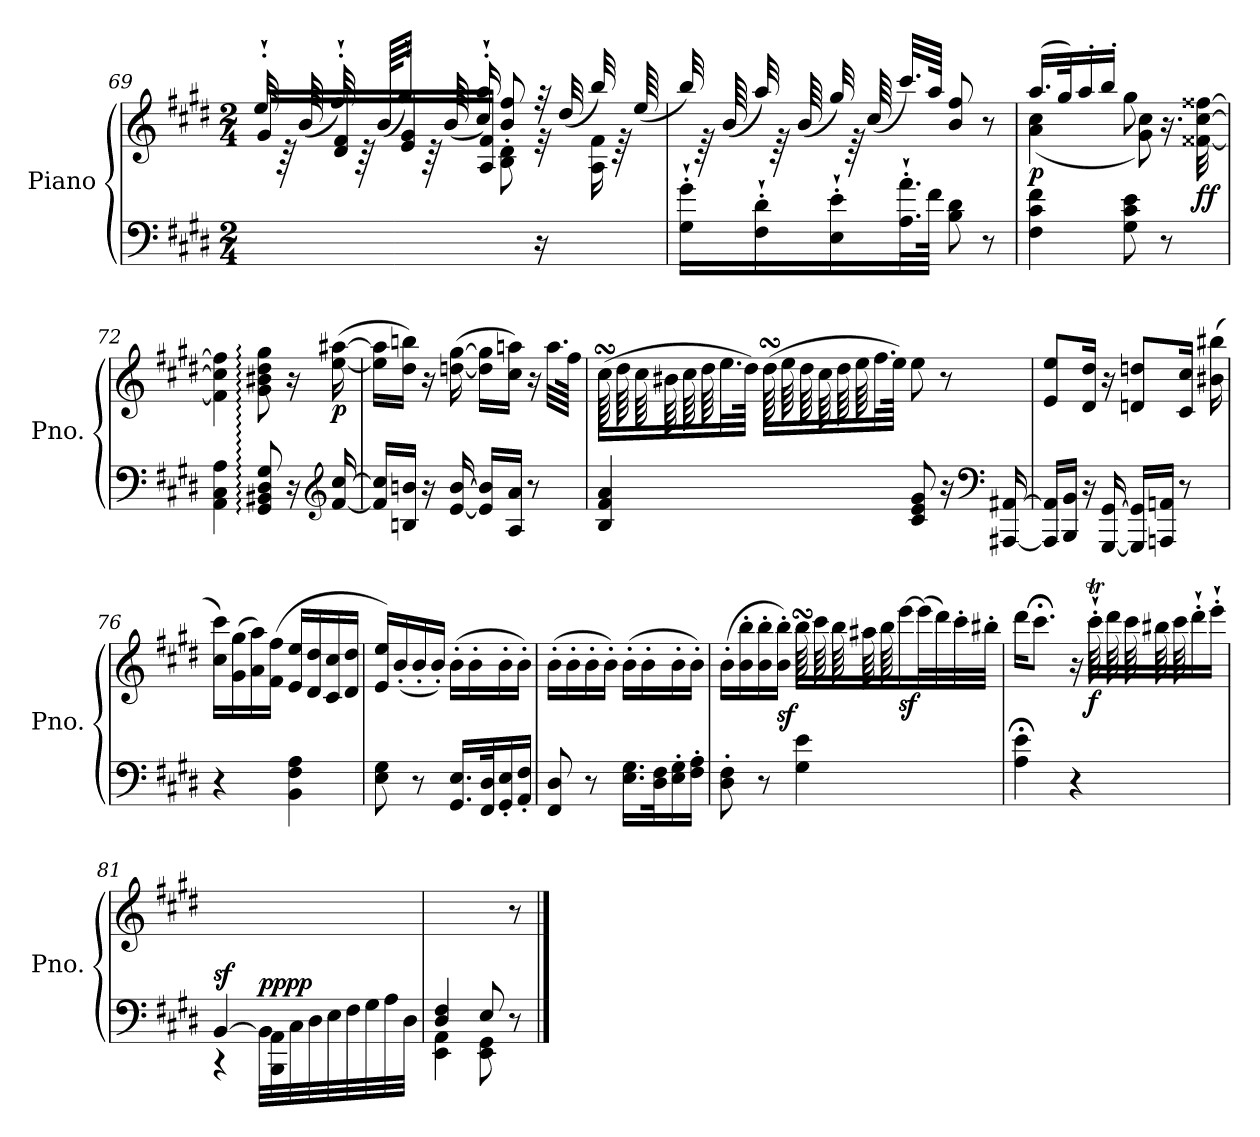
**kern	**kern	**dynam
*part1	*part1	*part1
*staff2	*staff1	*staff1/2
*I"Piano	*	*
*I'Pno.	*	*
!!LO:PB:g=z
*clefF4	*clefG2	*
*k[f#c#g#d#]	*k[f#c#g#d#]	*
*M2/4	*M2/4	*
=69	=69	=69
*	*^	*
*	*	*^	*
4.ryy	32ryy	32ee/	16g#'`/LL	.
.	64rc	64ryy	.	.
.	64ryy	(64b/	.	.
.	32ryy	32ff#/)	16d#/'` 16f#/'`	.
.	64rc	64ryy	.	.
.	64ryy	(64b/KLLL	.	.
.	32ryy	32gg#/JJJ)	16e/'` 16g#/'`	.
.	64rc	64ryy	.	.
.	64ryy	(64b/	.	.
.	16ryy	16cc#/ 16aa/)	16A/'` 16f#/'`JJ	.
.	8ryy	8b/ 8ff#/	8B\'` 8d#\'`	.
16r	32r	32r	16ryy	.
.	64ryy	(32dd#/	.	.
.	32.ryy	.	.	.
16ryy	.	32bb/)	16A\ 16f#\	.
.	64re	64ryy	.	.
.	64ryy	(64ee/	.	.
*	*	*v	*v	*
!!LO:LB:g=z
=70	=70	=70	=70
16G#\'` 16g#\'`LL	32ryy	32bb/)	.
.	64re	64ryy	.
.	64ryy	(64b/	.
16F#\'` 16d#\'`	32ryy	32aa/)	.
.	64re	64ryy	.
.	64ryy	(64b/	.
16E\'` 16e\'`	32ryy	32gg#/)	.
.	64re	64ryy	.
.	64ryy	(64cc#/	.
32.A\'` 32.a\'`L	16ryy	32.ccc#/LLL)	.
64f#\JJJk	.	64aa/JJJk	.
8B\ 8d#\	4ryy	8b/ 8ff#/	.
8r	.	8r	.
=71	=71	=71	=71
!	!	!	!LO:DY:b
4F#\ 4c#\ 4f#\	(16.aa/LL	(4a\ 4cc#\	p
.	32gg#/K)	.	.
.	16aa'/	.	.
.	16bb'/JJ	.	.
8G#\ 8c#\ 8e\	8gg#\	8g#\ 8cc#\)	.
8r	16.r	8ryy	.
!	!	!	!LO:DY:b
.	[32f##X\ [32cc#\ [32ff##X\	.	ff
*	*v	*v	*
=72	=72	=72
4AA\ 4C#\ 4A\	4f##\] 4cc#\] 4ff##\]	.
8GG#/:: 8BB#X/:: 8D#/:: 8G#/::	8g#\:: 8b#X\:: 8dd#\:: 8gg#\::	.
16r	16r	.
*clefG2	*	*
!	!	!LO:DY:b
[16f#/ [16cc#/	([16ee\ [16aa#X\	p
!!LO:LB:g=z
=73	=73	=73
16f#/] 16cc#/]LL	16ee\] 16aa#\]LL	.
16Bn/ 16bn/JJ	16dd#\ 16bbn\JJ)	.
16r	16r	.
[16e/ [16b/	([16ddn\ [16gg#\	.
16e/] 16b/]LL	16dd\] 16gg#\]LL	.
16A/ 16a/JJ	16cc#\ 16aan\JJ)	.
8r	16r	.
.	32.aa\LLL	.
.	64ff#\JJJk	.
=74	=74	=74
*	*^	*
*	*	*Xtuplet	*
4B/ 4f#/ 4a/	(>16cc#sSSS\LL	96cc#	.
.	.	96dd#	.
.	.	96cc#	.
.	.	96b#X	.
.	.	96cc#	.
.	.	96dd#	.
.	32.ee\L	16ryy	.
.	64dd#\JJJk)	.	.
.	(>16dd#sSsS\LL	96dd#	.
.	.	96ee	.
.	.	96dd#	.
.	.	96cc#	.
.	.	96dd#	.
.	.	96ee	.
.	32.ff#\L	4ryy	.
.	64ee\JJJk)	.	.
8c#/ 8e/ 8g#/	8ee\	.	.
16r	8r	.	.
*clefF4	*	*	*
[16AAA#X/ [16AA#X/	.	16ryy	.
*	*v	*v	*
!!LO:LB:g=z
=75	=75	=75
16AAA#/] 16AA#/]LL	8e/ 8ee/L	.
16BBB/ 16BB/JJ	.	.
16r	16d#/ 16dd#/Jk	.
[16GGG#/ [16GG#/	16r	.
16GGG#/] 16GG#/]LL	8dn/ 8ddn/L	.
16AAAn/ 16AAn/JJ	.	.
8r	16c#/ 16cc#/Jk	.
.	(16b#X\ 16bb#X\	.
=76	=76	=76
4r	16cc#\ 16ccc#\LL)	.
.	(16g#\ 16gg#\	.
.	16a\ 16aa\)	.
.	(16f#\ 16ff#\JJ	.
4BB\ 4F#\ 4A\	16e/ 16ee/LL	.
.	16d#/ 16dd#/	.
.	16c#/ 16cc#/	.
.	16d#/ 16dd#/JJ	.
=77	=77	=77
8E\ 8G#\	16e/ 16ee/LL)	.
.	(16b'/	.
8r	16b'/	.
.	16b'/JJ)	.
16.GG#/ 16.E/LL	(16b'\LL	.
.	16b'\	.
32FF#/ 32D#/K	.	.
16GG#/' 16E/'	16b'\	.
16AA/' 16F#/'JJ	16b'\JJ)	.
=78	=78	=78
8FF#/ 8D#/	(16b'\LL	.
.	16b'\	.
8r	16b'\	.
.	16b'\JJ)	.
16.E\ 16.G#\LL	(16b'\LL	.
.	16b'\	.
32D#\ 32F#\K	.	.
16E\' 16G#\'	16b'\	.
16F#\' 16A\'JJ	16b'\JJ)	.
!!LO:LB:g=z
=79	=79	=79
*	*^	*
8D#\' 8F#\'	(>16b'\LL	4ryy	.
.	16b\' 16bb\'	.	.
8r	16b\' 16bb\'	.	.
!	!	!	!LO:DY:b
.	16b\' 16bb\'JJ)	.	sf
4G#\ 4e\	16bbsSSS\LL	80bb	.
.	.	80ccc#	.
.	.	80bb	.
.	.	80aa#X	.
.	.	80bb	.
!	!	!	!LO:DY:b
.	[16eee\	8.ryy	sf
.	(>32eee\L]	.	.
.	32ddd#\)	.	.
.	32ccc#'\	.	.
.	32bb#X'\JJJ	.	.
=80	=80	=80	=80
4A\; 4e\;	16ddd#\KL	16ryy	.
*	*v	*v	*
.	8.ccc#;<\J	.
4r	16r	.
*	*^	*
!	!	!	!LO:DY:b
.	16ccc#T'`\LL	80ccc#	f
.	.	80ddd#	.
.	.	80ccc#	.
.	.	80bb#X	.
.	.	80ccc#	.
.	16ddd#'`\	8ryy	.
.	16eee'`\JJ	.	.
*	*v	*v	*
!!LO:LB:g=z
=81	=81	=81
*^	*	*
!	!	!	!LO:DY:a=2
[4BB/	4rCC	2ryy	sf
!	!	!	!LO:DY:a=2
!	!	!	!LO:DY:n=1:b=2
32BB\LLL]	4BBB\ 4AA\	.	pp pp
32C#\	.	.	.
32D#\	.	.	.
32E\	.	.	.
32F#\	.	.	.
32G#\	.	.	.
32A\	.	.	.
32D#\JJJ	.	.	.
=82	=82	=82	=82
4D#/ 4F#/	4EE\ 4AA\	4.ryy	.
8E/	8EE\ 8GG#\	.	.
8ryy	8r	8r	.
*v	*v	*	*
==	==	==
*-	*-	*-
